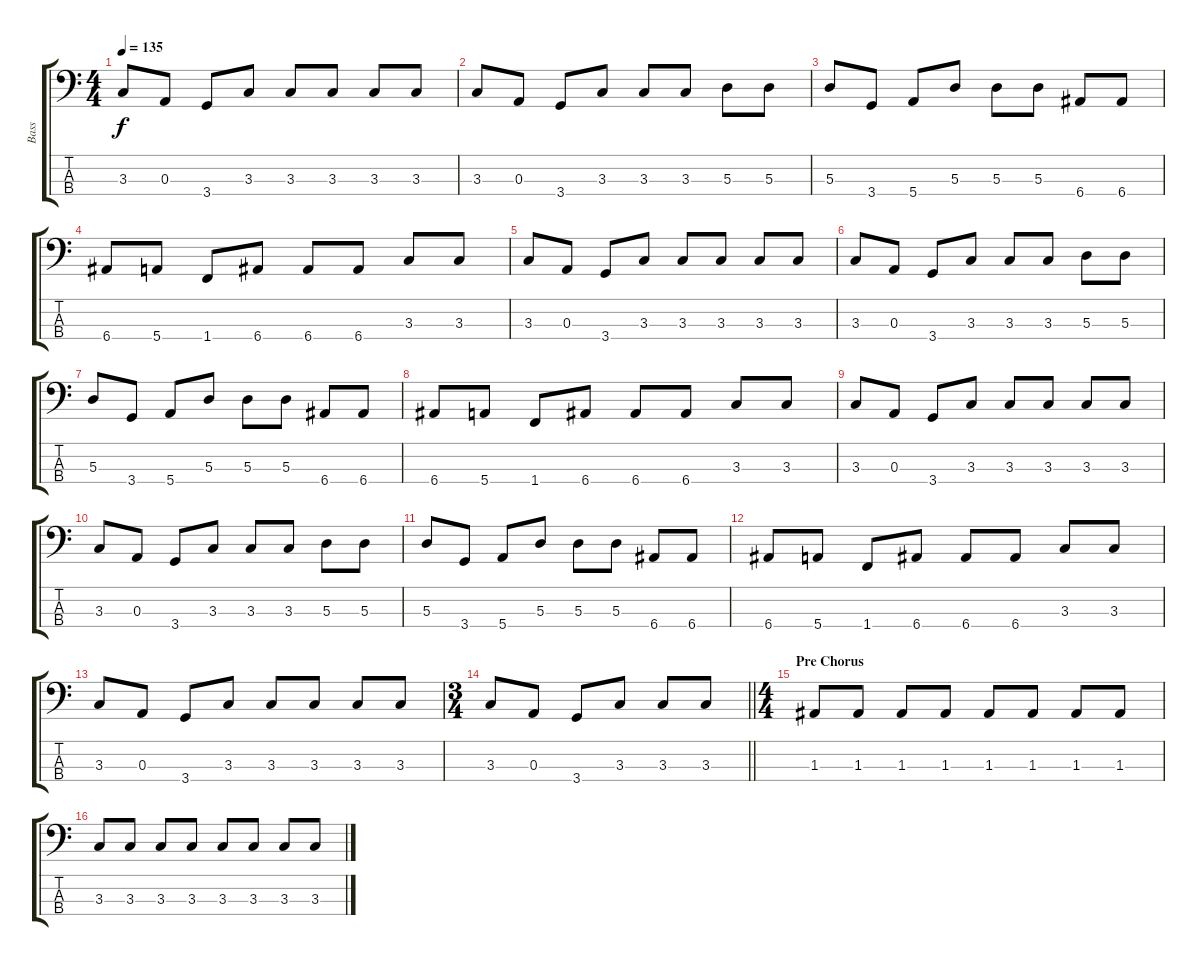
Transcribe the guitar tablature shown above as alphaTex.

\track ("Bass" "Bass") {instrument fretlessbass}
\staff {score tabs}
\tuning (G2 D2 A1 E1) {hide}
\ts (4 4)
\tempo 135
\clef f4
\ks c
3.3.8{dy f} 0.3.8 3.4.8 3.3.8 3.3.8 3.3.8 3.3.8 3.3.8 |
3.3.8 0.3.8 3.4.8 3.3.8 3.3.8 3.3.8 5.3.8 5.3.8 |
5.3.8 3.4.8 5.4.8 5.3.8 5.3.8 5.3.8 6.4.8 6.4.8 |
6.4.8 5.4.8 1.4.8 6.4.8 6.4.8 6.4.8 3.3.8 3.3.8 |
3.3.8 0.3.8 3.4.8 3.3.8 3.3.8 3.3.8 3.3.8 3.3.8 |
3.3.8 0.3.8 3.4.8 3.3.8 3.3.8 3.3.8 5.3.8 5.3.8 |
5.3.8 3.4.8 5.4.8 5.3.8 5.3.8 5.3.8 6.4.8 6.4.8 |
6.4.8 5.4.8 1.4.8 6.4.8 6.4.8 6.4.8 3.3.8 3.3.8 |
3.3.8 0.3.8 3.4.8 3.3.8 3.3.8 3.3.8 3.3.8 3.3.8 |
3.3.8 0.3.8 3.4.8 3.3.8 3.3.8 3.3.8 5.3.8 5.3.8 |
5.3.8 3.4.8 5.4.8 5.3.8 5.3.8 5.3.8 6.4.8 6.4.8 |
6.4.8 5.4.8 1.4.8 6.4.8 6.4.8 6.4.8 3.3.8 3.3.8 |
3.3.8 0.3.8 3.4.8 3.3.8 3.3.8 3.3.8 3.3.8 3.3.8 |
\ts (3 4)
\barLineRight lightlight
3.3.8 0.3.8 3.4.8 3.3.8 3.3.8 3.3.8 |
\ts (4 4)
\section ("" "Pre Chorus")
1.3.8 1.3.8 1.3.8 1.3.8 1.3.8 1.3.8 1.3.8 1.3.8 |
3.3.8 3.3.8 3.3.8 3.3.8 3.3.8 3.3.8 3.3.8 3.3.8
